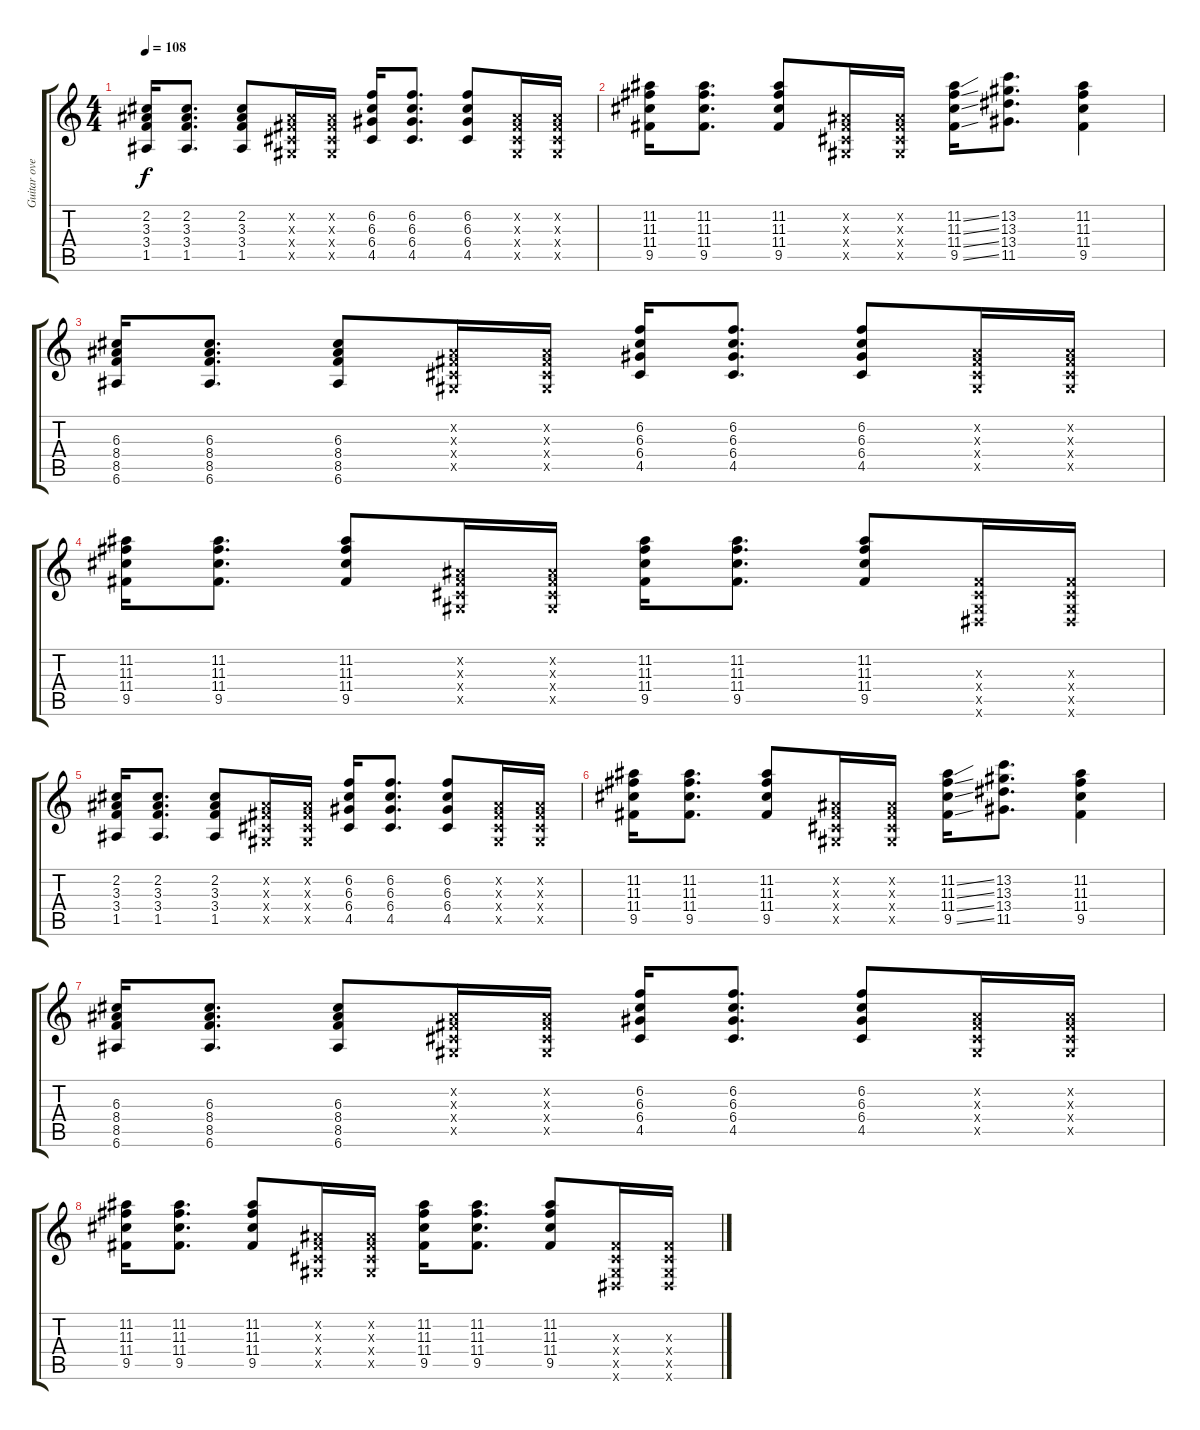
\track ("Guitar overdrive" "Guitar ove") {instrument overdrivenguitar}
\staff {score tabs}
\tuning (E4 B3 G3 D3 A2 E2) {hide}
\ts (4 4)
\tempo 108
\clef g2
\ks c
(2.2 3.3 3.4 1.5).16{dy f} (2.2 3.3 3.4 1.5).8{d} (2.2 3.3 3.4 1.5).8 (-1.2{x} -1.3{x} -1.4{x} -1.5{x}).16 (-1.2{x} -1.3{x} -1.4{x} -1.5{x}).16 (6.2 6.3 6.4 4.5).16 (6.2 6.3 6.4 4.5).8{d} (6.2 6.3 6.4 4.5).8 (-1.2{x} -1.3{x} -1.4{x} -1.5{x}).16 (-1.2{x} -1.3{x} -1.4{x} -1.5{x}).16 |
(11.2 11.3 11.4 9.5).16 (11.2 11.3 11.4 9.5).8{d} (11.2 11.3 11.4 9.5).8 (-1.2{x} -1.3{x} -1.4{x} -1.5{x}).16 (-1.2{x} -1.3{x} -1.4{x} -1.5{x}).16 (11.2{ss} 11.3{ss} 11.4{ss} 9.5{ss}).16 (13.2 13.3 13.4 11.5).8{d} (11.2 11.3 11.4 9.5).4 |
(6.3 8.4 8.5 6.6).16 (6.3 8.4 8.5 6.6).8{d} (6.3 8.4 8.5 6.6).8 (-1.2{x} -1.3{x} -1.4{x} -1.5{x}).16 (-1.2{x} -1.3{x} -1.4{x} -1.5{x}).16 (6.2 6.3 6.4 4.5).16 (6.2 6.3 6.4 4.5).8{d} (6.2 6.3 6.4 4.5).8 (-1.2{x} -1.3{x} -1.4{x} -1.5{x}).16 (-1.2{x} -1.3{x} -1.4{x} -1.5{x}).16 |
(11.2 11.3 11.4 9.5).16 (11.2 11.3 11.4 9.5).8{d} (11.2 11.3 11.4 9.5).8 (-1.2{x} -1.3{x} -1.4{x} -1.5{x}).16 (-1.2{x} -1.3{x} -1.4{x} -1.5{x}).16 (11.2 11.3 11.4 9.5).16 (11.2 11.3 11.4 9.5).8{d} (11.2 11.3 11.4 9.5).8 (-1.3{x} -1.4{x} -1.5{x} -1.6{x}).16 (-1.3{x} -1.4{x} -1.5{x} -1.6{x}).16 |
(2.2 3.3 3.4 1.5).16 (2.2 3.3 3.4 1.5).8{d} (2.2 3.3 3.4 1.5).8 (-1.2{x} -1.3{x} -1.4{x} -1.5{x}).16 (-1.2{x} -1.3{x} -1.4{x} -1.5{x}).16 (6.2 6.3 6.4 4.5).16 (6.2 6.3 6.4 4.5).8{d} (6.2 6.3 6.4 4.5).8 (-1.2{x} -1.3{x} -1.4{x} -1.5{x}).16 (-1.2{x} -1.3{x} -1.4{x} -1.5{x}).16 |
(11.2 11.3 11.4 9.5).16 (11.2 11.3 11.4 9.5).8{d} (11.2 11.3 11.4 9.5).8 (-1.2{x} -1.3{x} -1.4{x} -1.5{x}).16 (-1.2{x} -1.3{x} -1.4{x} -1.5{x}).16 (11.2{ss} 11.3{ss} 11.4{ss} 9.5{ss}).16 (13.2 13.3 13.4 11.5).8{d} (11.2 11.3 11.4 9.5).4 |
(6.3 8.4 8.5 6.6).16 (6.3 8.4 8.5 6.6).8{d} (6.3 8.4 8.5 6.6).8 (-1.2{x} -1.3{x} -1.4{x} -1.5{x}).16 (-1.2{x} -1.3{x} -1.4{x} -1.5{x}).16 (6.2 6.3 6.4 4.5).16 (6.2 6.3 6.4 4.5).8{d} (6.2 6.3 6.4 4.5).8 (-1.2{x} -1.3{x} -1.4{x} -1.5{x}).16 (-1.2{x} -1.3{x} -1.4{x} -1.5{x}).16 |
(11.2 11.3 11.4 9.5).16 (11.2 11.3 11.4 9.5).8{d} (11.2 11.3 11.4 9.5).8 (-1.2{x} -1.3{x} -1.4{x} -1.5{x}).16 (-1.2{x} -1.3{x} -1.4{x} -1.5{x}).16 (11.2 11.3 11.4 9.5).16 (11.2 11.3 11.4 9.5).8{d} (11.2 11.3 11.4 9.5).8 (-1.3{x} -1.4{x} -1.5{x} -1.6{x}).16 (-1.3{x} -1.4{x} -1.5{x} -1.6{x}).16
